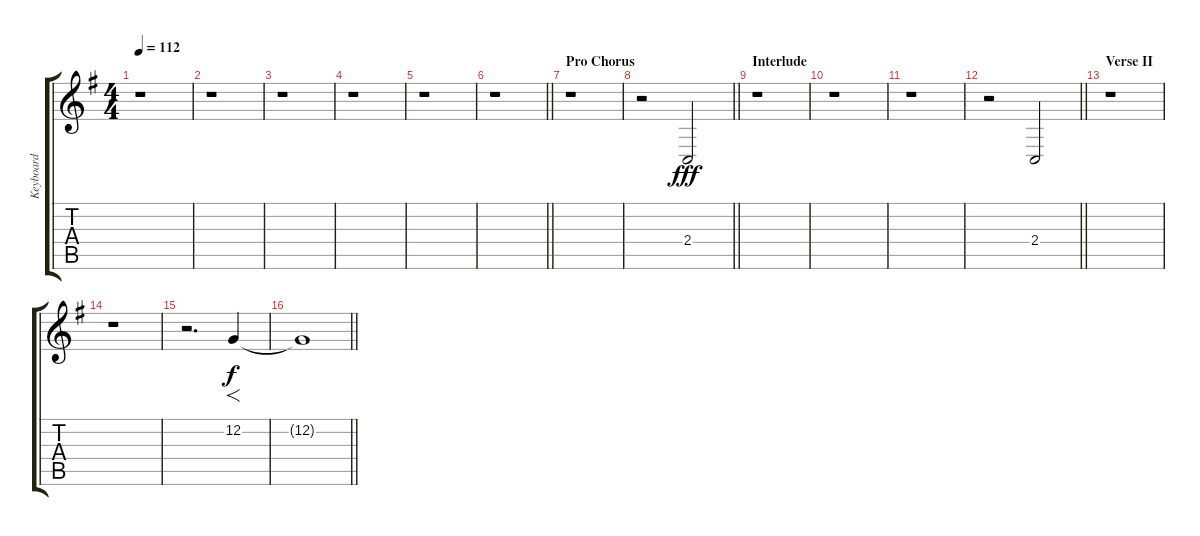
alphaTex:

\track ("Keyboard" "Keyboard") {instrument reversecymbal}
\staff {score tabs}
\tuning (C4 G3 Eb3 Bb2 F2 C2) {hide}
\ts (4 4)
\tempo 112
\clef g2
\ks eminor
r.1{dy fff} |
r.1 |
r.1 |
r.1 |
r.1 |
\barLineRight lightlight
r.1 |
\section ("" "Pro Chorus")
r.1 |
\barLineRight lightlight
r.2 2.4.2 |
\section ("" "Interlude")
r.1 |
r.1 |
r.1 |
\barLineRight lightlight
r.2 2.4.2 |
\section ("" "Verse II")
r.1 |
r.1 |
r.2{d} 12.2.4{f dy f volume 11 instrument recorder} |
\barLineRight lightlight
12.2{t}.1
